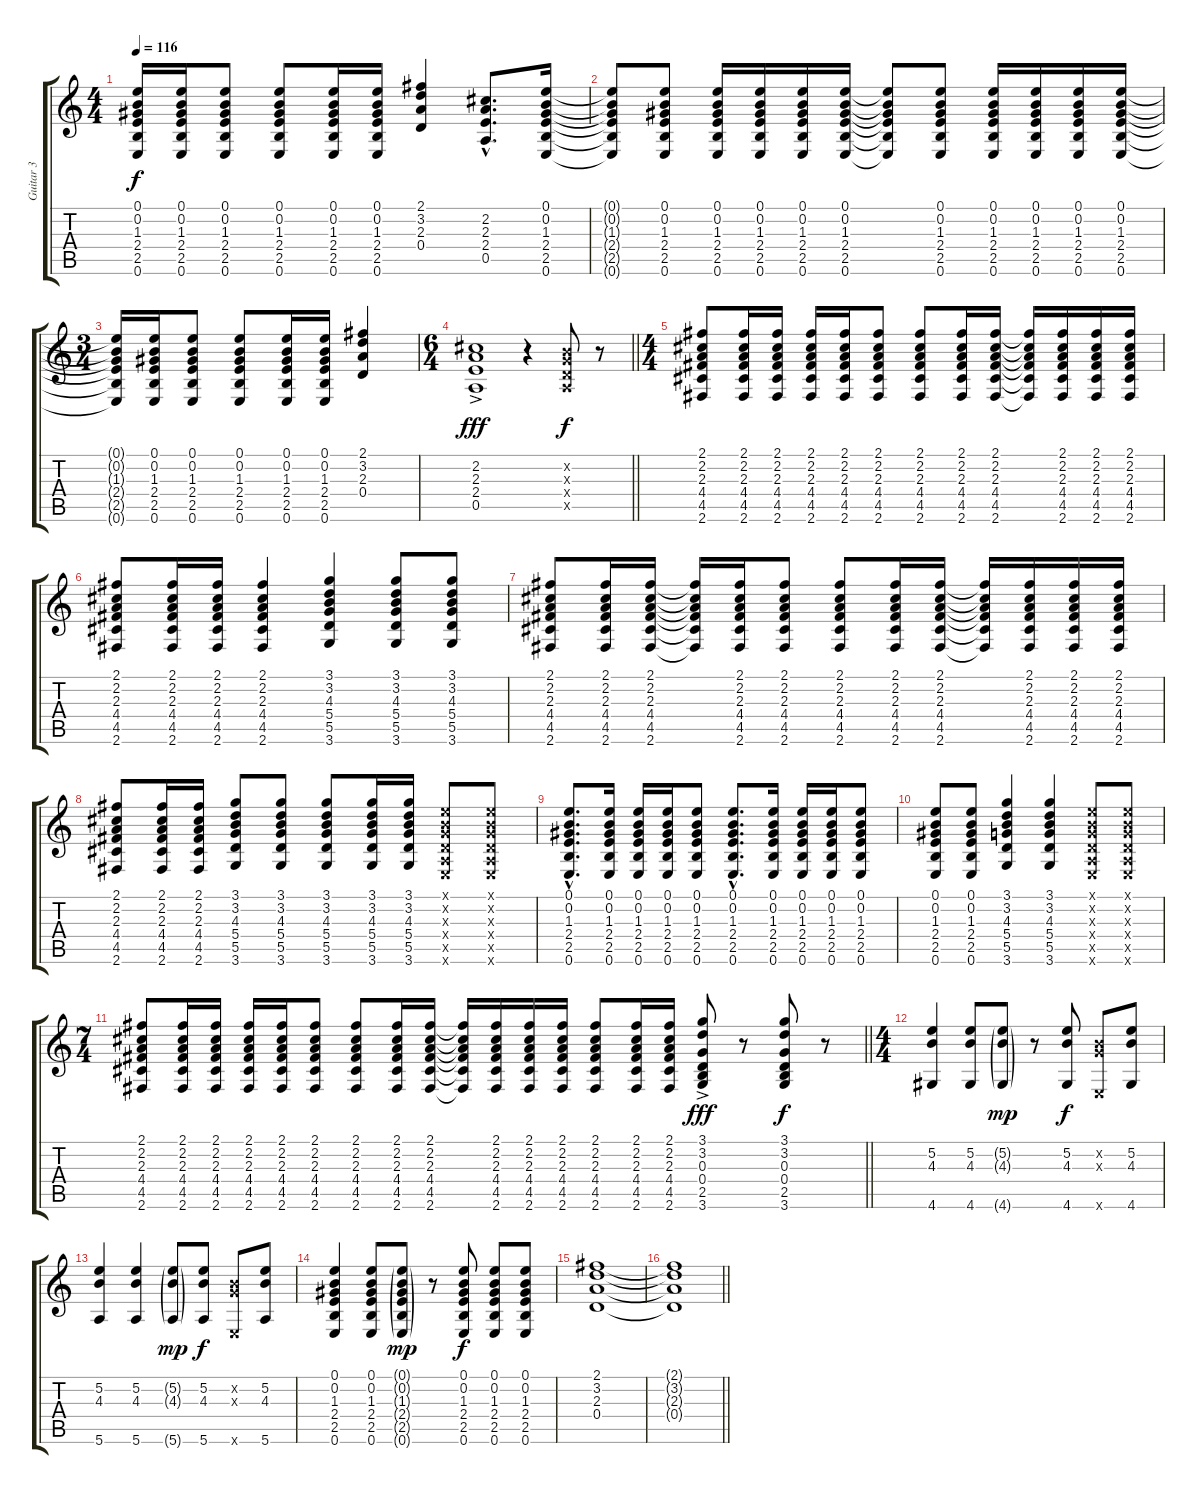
\track ("Guitar 3" "Guitar 3") {instrument acousticguitarsteel}
\staff {score tabs}
\tuning (E4 B3 G3 D3 A2 E2) {hide}
\ts (4 4)
\tempo 116
\clef g2
\ks c
(0.1{t} 0.2{t} 1.3{t} 2.4{t} 2.5{t} 0.6{t}).16{dy f} (0.1 0.2 1.3 2.4 2.5 0.6).16 (0.1 0.2 1.3 2.4 2.5 0.6).8 (0.1 0.2 1.3 2.4 2.5 0.6).8 (0.1 0.2 1.3 2.4 2.5 0.6).16 (0.1 0.2 1.3 2.4 2.5 0.6).16 (2.1 3.2 2.3 0.4).4 (2.2{hac} 2.3{hac} 2.4{hac} 0.5{hac}).8{d} (0.1 0.2 1.3 2.4 2.5 0.6).16 |
(0.1{t} 0.2{t} 1.3{t} 2.4{t} 2.5{t} 0.6{t}).8 (0.1 0.2 1.3 2.4 2.5 0.6).8 (0.1 0.2 1.3 2.4 2.5 0.6).16 (0.1 0.2 1.3 2.4 2.5 0.6).16 (0.1 0.2 1.3 2.4 2.5 0.6).16 (0.1 0.2 1.3 2.4 2.5 0.6).16 (0.1{t} 0.2{t} 1.3{t} 2.4{t} 2.5{t} 0.6{t}).8 (0.1 0.2 1.3 2.4 2.5 0.6).8 (0.1 0.2 1.3 2.4 2.5 0.6).16 (0.1 0.2 1.3 2.4 2.5 0.6).16 (0.1 0.2 1.3 2.4 2.5 0.6).16 (0.1 0.2 1.3 2.4 2.5 0.6).16 |
\ts (3 4)
(0.1{t} 0.2{t} 1.3{t} 2.4{t} 2.5{t} 0.6{t}).16 (0.1 0.2 1.3 2.4 2.5 0.6).16 (0.1 0.2 1.3 2.4 2.5 0.6).8 (0.1 0.2 1.3 2.4 2.5 0.6).8 (0.1 0.2 1.3 2.4 2.5 0.6).16 (0.1 0.2 1.3 2.4 2.5 0.6).16 (2.1 3.2 2.3 0.4).4 |
\ts (6 4)
\barLineRight lightlight
(2.2{ac} 2.3{ac} 2.4{ac} 0.5{ac}).1{dy fff} r.4 (0.2{x} 0.3{x} 0.4{x} 0.5{x}).8{dy f} r.8 |
\ts (4 4)
(2.1 2.2 2.3 4.4 4.5 2.6).8 (2.1 2.2 2.3 4.4 4.5 2.6).16 (2.1 2.2 2.3 4.4 4.5 2.6).16 (2.1 2.2 2.3 4.4 4.5 2.6).16 (2.1 2.2 2.3 4.4 4.5 2.6).16 (2.1 2.2 2.3 4.4 4.5 2.6).8 (2.1 2.2 2.3 4.4 4.5 2.6).8 (2.1 2.2 2.3 4.4 4.5 2.6).16 (2.1 2.2 2.3 4.4 4.5 2.6).16 (2.1{t} 2.2{t} 2.3{t} 4.4{t} 4.5{t} 2.6{t}).16 (2.1 2.2 2.3 4.4 4.5 2.6).16 (2.1 2.2 2.3 4.4 4.5 2.6).16 (2.1 2.2 2.3 4.4 4.5 2.6).16 |
(2.1 2.2 2.3 4.4 4.5 2.6).8 (2.1 2.2 2.3 4.4 4.5 2.6).16 (2.1 2.2 2.3 4.4 4.5 2.6).16 (2.1 2.2 2.3 4.4 4.5 2.6).4 (3.1 3.2 4.3 5.4 5.5 3.6).4 (3.1 3.2 4.3 5.4 5.5 3.6).8 (3.1 3.2 4.3 5.4 5.5 3.6).8 |
(2.1 2.2 2.3 4.4 4.5 2.6).8 (2.1 2.2 2.3 4.4 4.5 2.6).16 (2.1 2.2 2.3 4.4 4.5 2.6).16 (2.1{t} 2.2{t} 2.3{t} 4.4{t} 4.5{t} 2.6{t}).16 (2.1 2.2 2.3 4.4 4.5 2.6).16 (2.1 2.2 2.3 4.4 4.5 2.6).8 (2.1 2.2 2.3 4.4 4.5 2.6).8 (2.1 2.2 2.3 4.4 4.5 2.6).16 (2.1 2.2 2.3 4.4 4.5 2.6).16 (2.1{t} 2.2{t} 2.3{t} 4.4{t} 4.5{t} 2.6{t}).16 (2.1 2.2 2.3 4.4 4.5 2.6).16 (2.1 2.2 2.3 4.4 4.5 2.6).16 (2.1 2.2 2.3 4.4 4.5 2.6).16 |
(2.1 2.2 2.3 4.4 4.5 2.6).8 (2.1 2.2 2.3 4.4 4.5 2.6).16 (2.1 2.2 2.3 4.4 4.5 2.6).16 (3.1 3.2 4.3 5.4 5.5 3.6).8 (3.1 3.2 4.3 5.4 5.5 3.6).8 (3.1 3.2 4.3 5.4 5.5 3.6).8 (3.1 3.2 4.3 5.4 5.5 3.6).16 (3.1 3.2 4.3 5.4 5.5 3.6).16 (0.1{x} 0.2{x} 0.3{x} 0.4{x} 0.5{x} 0.6{x}).8 (0.1{x} 0.2{x} 0.3{x} 0.4{x} 0.5{x} 0.6{x}).8 |
(0.1{hac} 0.2{hac} 1.3{hac} 2.4{hac} 2.5{hac} 0.6{hac}).8{d} (0.1 0.2 1.3 2.4 2.5 0.6).16 (0.1 0.2 1.3 2.4 2.5 0.6).16 (0.1 0.2 1.3 2.4 2.5 0.6).16 (0.1 0.2 1.3 2.4 2.5 0.6).8 (0.1{hac} 0.2{hac} 1.3{hac} 2.4{hac} 2.5{hac} 0.6{hac}).8{d} (0.1 0.2 1.3 2.4 2.5 0.6).16 (0.1 0.2 1.3 2.4 2.5 0.6).16 (0.1 0.2 1.3 2.4 2.5 0.6).16 (0.1 0.2 1.3 2.4 2.5 0.6).8 |
(0.1 0.2 1.3 2.4 2.5 0.6).8 (0.1 0.2 1.3 2.4 2.5 0.6).8 (3.1 3.2 4.3 5.4 5.5 3.6).4 (3.1 3.2 4.3 5.4 5.5 3.6).4 (0.1{x} 0.2{x} 0.3{x} 0.4{x} 0.5{x} 0.6{x}).8 (0.1{x} 0.2{x} 0.3{x} 0.4{x} 0.5{x} 0.6{x}).8 |
\ts (7 4)
\barLineRight lightlight
(2.1 2.2 2.3 4.4 4.5 2.6).8 (2.1 2.2 2.3 4.4 4.5 2.6).16 (2.1 2.2 2.3 4.4 4.5 2.6).16 (2.1 2.2 2.3 4.4 4.5 2.6).16 (2.1 2.2 2.3 4.4 4.5 2.6).16 (2.1 2.2 2.3 4.4 4.5 2.6).8 (2.1 2.2 2.3 4.4 4.5 2.6).8 (2.1 2.2 2.3 4.4 4.5 2.6).16 (2.1 2.2 2.3 4.4 4.5 2.6).16 (2.1{t} 2.2{t} 2.3{t} 4.4{t} 4.5{t} 2.6{t}).16 (2.1 2.2 2.3 4.4 4.5 2.6).16 (2.1 2.2 2.3 4.4 4.5 2.6).16 (2.1 2.2 2.3 4.4 4.5 2.6).16 (2.1 2.2 2.3 4.4 4.5 2.6).8 (2.1 2.2 2.3 4.4 4.5 2.6).16 (2.1 2.2 2.3 4.4 4.5 2.6).16 (3.1{ac} 3.2{ac} 0.3{ac} 0.4{ac} 2.5{ac} 3.6{ac}).8{dy fff} r.8 (3.1 3.2 0.3 0.4 2.5 3.6).8{dy f} r.8 |
\ts (4 4)
(5.2 4.3 4.6).4 (5.2 4.3 4.6).8 (5.2{g} 4.3{g} 4.6{g}).8{dy mp} r.8 (5.2 4.3 4.6).8{dy f} (0.2{x} 0.3{x} 0.6{x}).8 (5.2 4.3 4.6).8 |
(5.2 4.3 5.6).4 (5.2 4.3 5.6).4 (5.2{g} 4.3{g} 5.6{g}).8{dy mp} (5.2 4.3 5.6).8{dy f} (0.2{x} 0.3{x} 0.6{x}).8 (5.2 4.3 5.6).8 |
(0.1 0.2 1.3 2.4 2.5 0.6).4 (0.1 0.2 1.3 2.4 2.5 0.6).8 (0.1{g} 0.2{g} 1.3{g} 2.4{g} 2.5{g} 0.6{g}).8{dy mp} r.8 (0.1 0.2 1.3 2.4 2.5 0.6).8{dy f} (0.1 0.2 1.3 2.4 2.5 0.6).8 (0.1 0.2 1.3 2.4 2.5 0.6).8 |
(2.1 3.2 2.3 0.4).1 |
\barLineRight lightlight
(2.1{t} 3.2{t} 2.3{t} 0.4{t}).1
